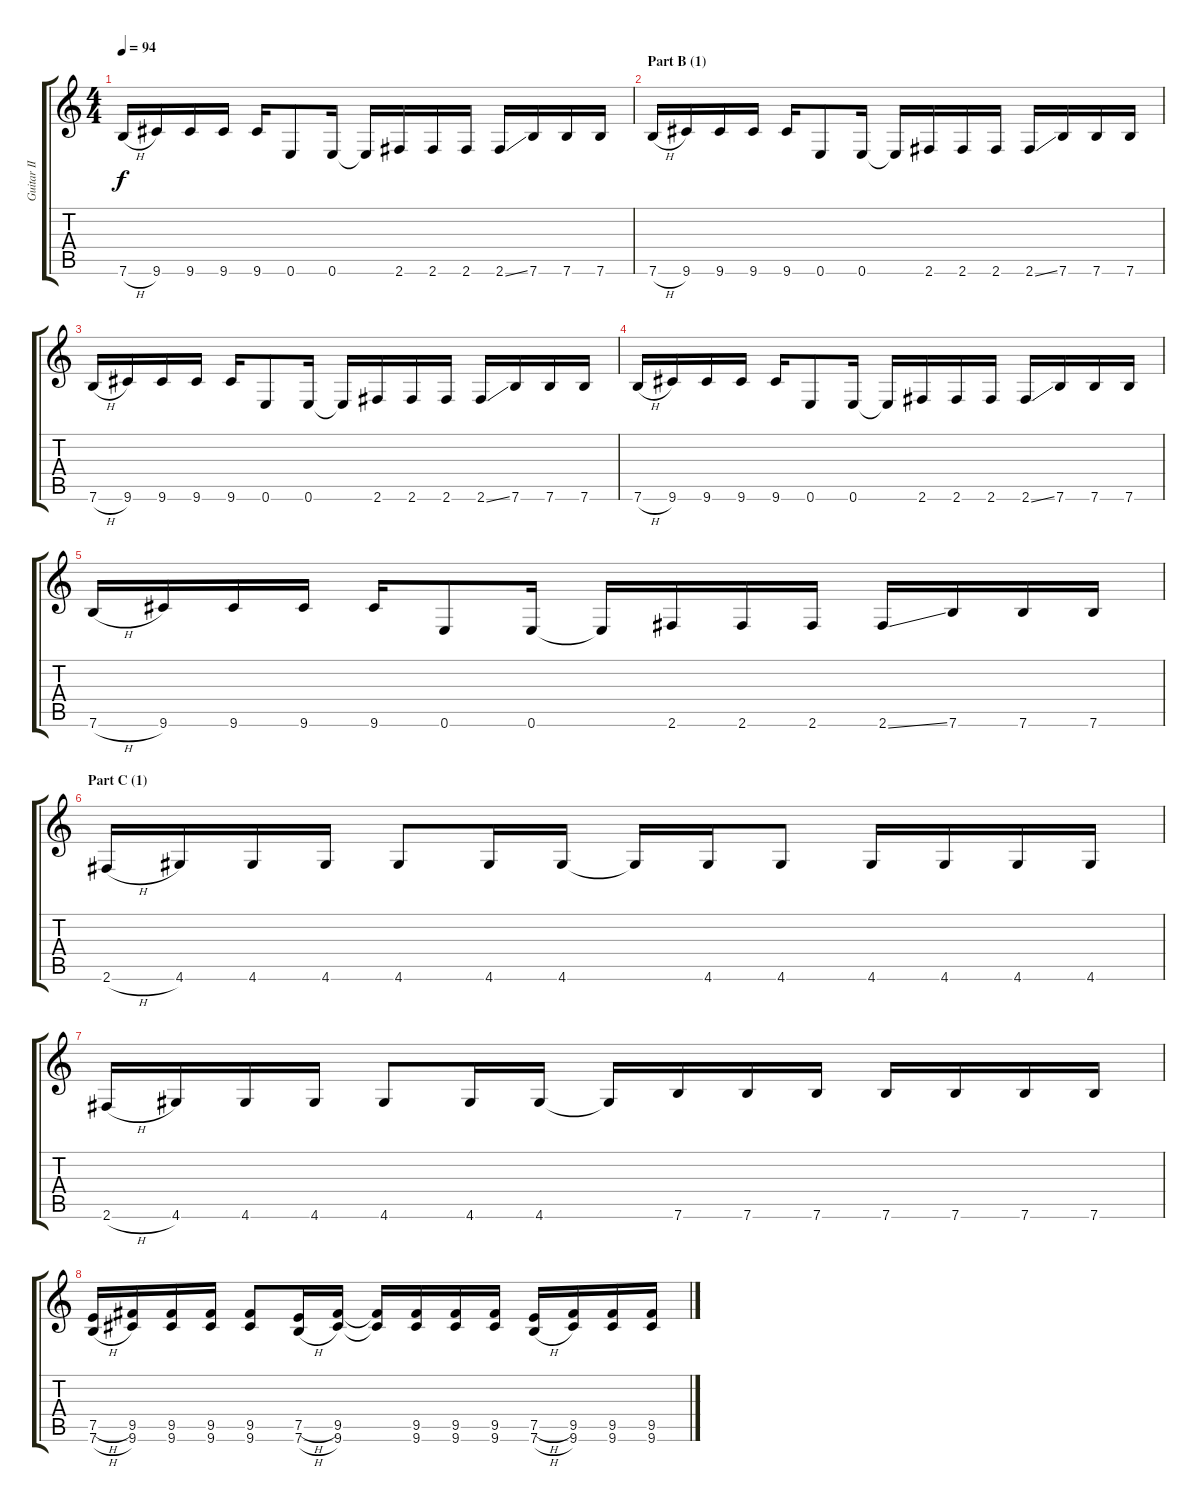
\track ("Guitar II" "Guitar II") {instrument distortionguitar}
\staff {score tabs}
\tuning (E4 B3 G3 D3 A2 E2) {hide}
\ts (4 4)
\tempo 94
\clef g2
\ks c
7.6{h}.16{dy f} 9.6.16 9.6.16 9.6.16 9.6.16 0.6.8 0.6.16 0.6{t}.16 2.6.16 2.6.16 2.6.16 2.6{ss}.16 7.6.16 7.6.16 7.6.16 |
\section ("" "Part B (1)")
7.6{h}.16 9.6.16 9.6.16 9.6.16 9.6.16 0.6.8 0.6.16 0.6{t}.16 2.6.16 2.6.16 2.6.16 2.6{ss}.16 7.6.16 7.6.16 7.6.16 |
7.6{h}.16 9.6.16 9.6.16 9.6.16 9.6.16 0.6.8 0.6.16 0.6{t}.16 2.6.16 2.6.16 2.6.16 2.6{ss}.16 7.6.16 7.6.16 7.6.16 |
7.6{h}.16 9.6.16 9.6.16 9.6.16 9.6.16 0.6.8 0.6.16 0.6{t}.16 2.6.16 2.6.16 2.6.16 2.6{ss}.16 7.6.16 7.6.16 7.6.16 |
7.6{h}.16 9.6.16 9.6.16 9.6.16 9.6.16 0.6.8 0.6.16 0.6{t}.16 2.6.16 2.6.16 2.6.16 2.6{ss}.16 7.6.16 7.6.16 7.6.16 |
\section ("" "Part C (1)")
2.6{h}.16 4.6.16 4.6.16 4.6.16 4.6.8 4.6.16 4.6.16 4.6{t}.16 4.6.16 4.6.8 4.6.16 4.6.16 4.6.16 4.6.16 |
2.6{h}.16 4.6.16 4.6.16 4.6.16 4.6.8 4.6.16 4.6.16 4.6{t}.16 7.6.16 7.6.16 7.6.16 7.6.16 7.6.16 7.6.16 7.6.16 |
(7.5{h} 7.6{h}).16 (9.5 9.6).16 (9.5 9.6).16 (9.5 9.6).16 (9.5 9.6).8 (7.5{h} 7.6{h}).16 (9.5 9.6).16 (9.5{t} 9.6{t}).16 (9.5 9.6).16 (9.5 9.6).16 (9.5 9.6).16 (7.5{h} 7.6{h}).16 (9.5 9.6).16 (9.5 9.6).16 (9.5 9.6).16
